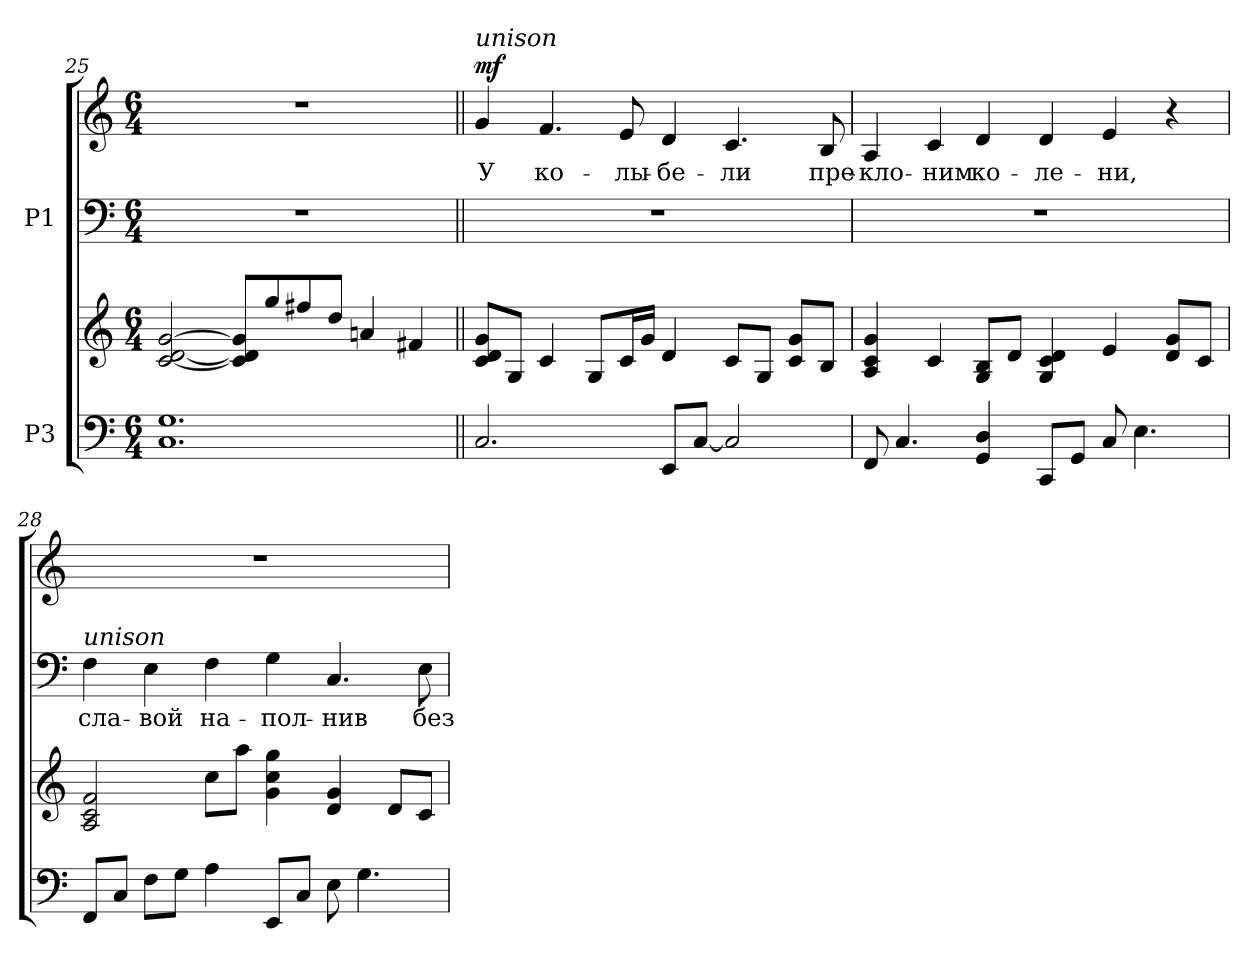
**kern	**kern	**kern	**text	**kern	**text	**dynam
*part2	*part2	*part1	*part1	*part1	*part1	*part1
*staff4	*staff3	*staff2	*staff2	*staff1	*staff1	*staff1/2
*I"P3	*	*I"P1	*	*	*	*
*clefF4	*clefG2	*clefF4	*	*clefG2	*	*
*k[]	*k[]	*k[]	*	*k[]	*	*
*C:	*C:	*C:	*	*C:	*	*
*M6/4	*M6/4	*M6/4	*	*M6/4	*	*
=25	=25	=25	=25	=25	=25	=25
!	!	!LO:N:vis=1	!	!LO:N:vis=1	!	!
1.Ci 1.Gi	[<2ci/ [>2di [>2gi	1.r	.	1.r	.	.
.	8ci/] 8di] 8gi]L	.	.	.	.	.
.	8ggi/	.	.	.	.	.
.	8ff#Xi/	.	.	.	.	.
.	8ddi/J	.	.	.	.	.
.	4ani/	.	.	.	.	.
.	4f#Xi/	.	.	.	.	.
!!LO:LB:g=z
=26||	=26||	=26||	=26||	=26||	=26||	=26||
!	!	!LO:N:vis=1	!	!	!	!
!	!	!	!	!LO:TX:a:i:t=unison	!	!
!	!	!	!	!	!LO:LY:b:color=#000000	!
2.Ci/	8ci/ 8di 8giL	1.r	.	4gi/	У	mf
.	8Gi/J	.	.	.	.	.
!	!	!	!	!	!LO:LY:b:color=#000000	!
.	4ci/	.	.	4.fi/	ко-	.
.	8Gi/L	.	.	.	.	.
!	!	!	!	!	!LO:LY:b:color=#000000	!
.	16ci/L	.	.	8ei/	-лы-	.
.	16gi/JJ	.	.	.	.	.
!	!	!	!	!	!LO:LY:b:color=#000000	!
8EEi/L	4di/	.	.	4di/	-бе-	.
[<8Ci/J	.	.	.	.	.	.
!	!	!	!	!	!LO:LY:b:color=#000000	!
2Ci/]	8ci/L	.	.	4.ci/	-ли	.
.	8Gi/J	.	.	.	.	.
.	8ci/ 8giL	.	.	.	.	.
!	!	!	!	!	!LO:LY:b:color=#000000	!
.	8Bi/J	.	.	8Bi/	пре-	.
=27	=27	=27	=27	=27	=27	=27
!	!	!LO:N:vis=1	!	!	!	!
!	!	!	!	!	!LO:LY:b:color=#000000	!
8FFi/	4Ai/ 4ci 4gi	1.r	.	4Ai/	-кло-	.
4.Ci/	.	.	.	.	.	.
!	!	!	!	!	!LO:LY:b:color=#000000	!
.	4ci/	.	.	4ci/	-ним	.
!	!	!	!	!	!LO:LY:b:color=#000000	!
4GGi/ 4Di	8Gi/ 8BiL	.	.	4di/	ко-	.
.	8di/J	.	.	.	.	.
!	!	!	!	!	!LO:LY:b:color=#000000	!
8CCi/L	4Gi/ 4ci 4di	.	.	4di/	-ле-	.
8GGi/J	.	.	.	.	.	.
!	!	!	!	!	!LO:LY:b:color=#000000	!
8Ci/	4ei/	.	.	4ei/	-ни,	.
4.Ei\	.	.	.	.	.	.
.	8di/ 8giL	.	.	4r	.	.
.	8ci/J	.	.	.	.	.
=28	=28	=28	=28	=28	=28	=28
!	!	!LO:TX:a:i:t=unison	!	!	!	!
!	!	!	!LO:LY:a:color=#000000	!LO:N:vis=1	!	!
8FFi/L	2Ai/ 2ci 2fi	4Fi\	сла-	1.r	.	.
8Ci/J	.	.	.	.	.	.
!	!	!	!LO:LY:a:color=#000000	!	!	!
8Fi\L	.	4Ei\	-вой	.	.	.
8Gi\J	.	.	.	.	.	.
!	!	!	!LO:LY:a:color=#000000	!	!	!
4Ai\	8cci\L	4Fi\	на-	.	.	.
.	8aai\J	.	.	.	.	.
!	!	!	!LO:LY:a:color=#000000	!	!	!
8EEi/L	4gi\ 4cci 4ggi	4Gi\	-пол-	.	.	.
8Ci/J	.	.	.	.	.	.
!	!	!	!LO:LY:a:color=#000000	!	!	!
8Ei\	4di/ 4gi	4.Ci/	-нив	.	.	.
4.Gi\	.	.	.	.	.	.
.	8di/L	.	.	.	.	.
!	!	!	!LO:LY:a:color=#000000	!	!	!
.	8ci/J	8Ei\	без-	.	.	.
=	=	=	=	=	=	=
*-	*-	*-	*-	*-	*-	*-
